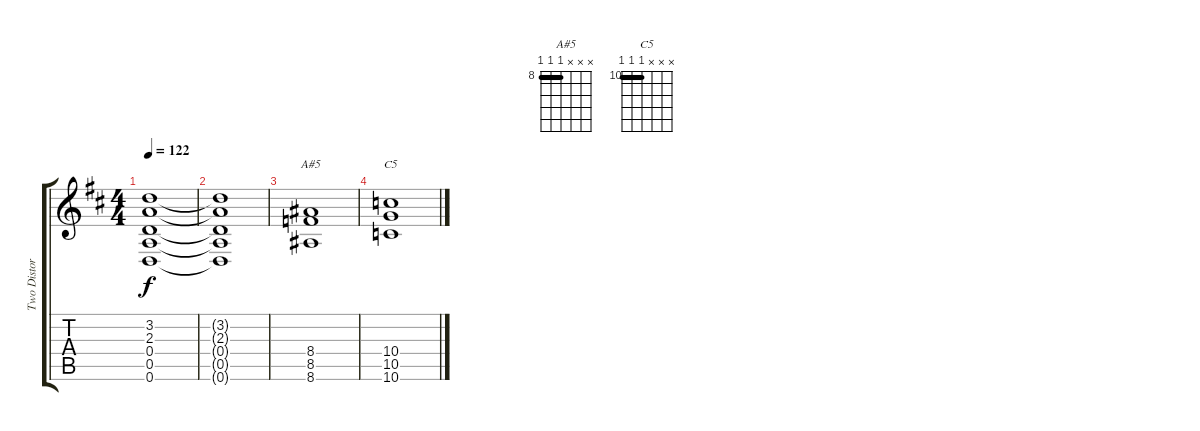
\track ("Two Distortion Guitars" "Two Distor") {instrument distortionguitar}
\staff {score tabs}
\tuning (E4 B3 G3 D3 A2 D2) {hide}
\chord ("A#5" x x x 8 8 8) {firstfret 8 barre 8}
\chord ("C5" x x x 10 10 10) {firstfret 10 barre 10}
\ts (4 4)
\tempo 122
\clef g2
\ks d
(3.2{t} 2.3{t} 0.4{t} 0.5{t} 0.6{t}).1{dy f} |
(3.2{t} 2.3{t} 0.4{t} 0.5{t} 0.6{t}).1 |
(8.4 8.5 8.6).1{ch "A#5"} |
(10.4 10.5 10.6).1{ch "C5"}
